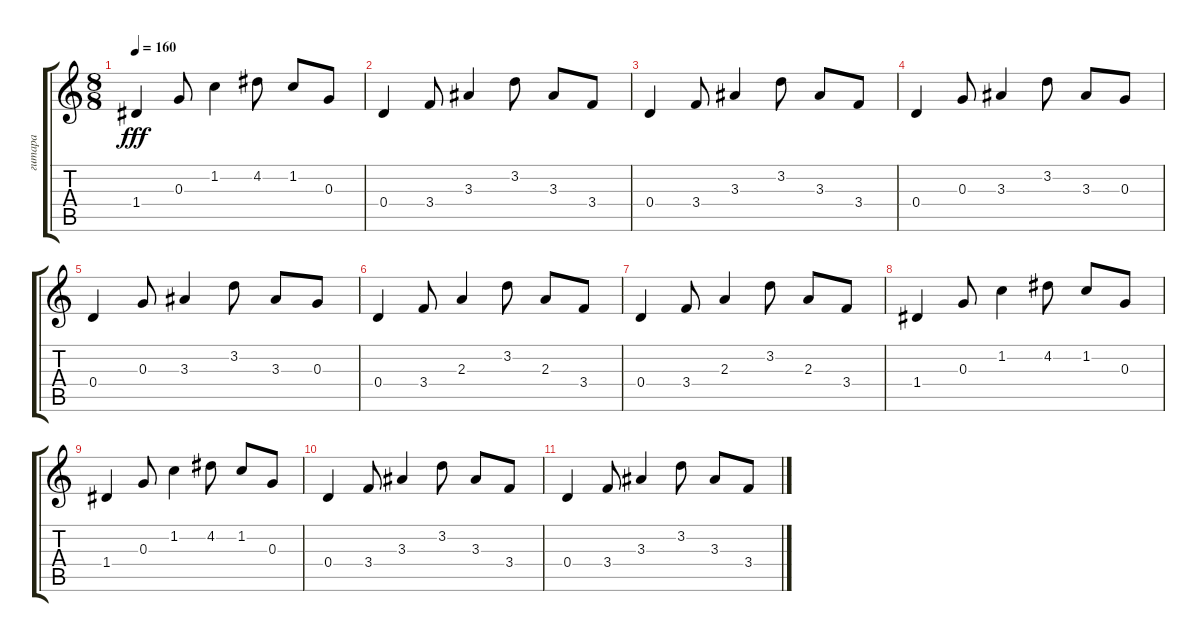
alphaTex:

\track ("гитара" "гитара") {instrument acousticguitarsteel}
\staff {score tabs}
\tuning (E4 B3 G3 D3 A2 E2) {hide}
\ts (8 8)
\tempo 160
\clef g2
\ks c
1.4.4{dy fff volume 16} 0.3.8{volume 16} 1.2.4 4.2.8{volume 15} 1.2.8{volume 15} 0.3.8{volume 15} |
0.4.4{volume 15} 3.4.8{volume 14} 3.3.4{volume 14} 3.2.8{volume 14} 3.3.8{volume 14} 3.4.8{volume 14} |
0.4.4 3.4.8{volume 13} 3.3.4{volume 13} 3.2.8{volume 13} 3.3.8{volume 12} 3.4.8{volume 12} |
0.4.4{volume 12} 0.3.8{volume 12} 3.3.4{volume 11} 3.2.8{volume 11} 3.3.8{volume 11} 0.3.8{volume 11} |
0.4.4{volume 10} 0.3.8{volume 10} 3.3.4 3.2.8{volume 10} 3.3.8{volume 10} 0.3.8{volume 10} |
0.4.4{volume 9} 3.4.8{volume 9} 2.3.4{volume 9} 3.2.8{volume 8} 2.3.8{volume 8} 3.4.8{volume 8} |
0.4.4{volume 8} 3.4.8{volume 7} 2.3.4{volume 7} 3.2.8{volume 7} 2.3.8{volume 6} 3.4.8{volume 6} |
1.4.4{volume 6} 0.3.8{volume 6} 1.2.4{volume 5} 4.2.8{volume 5} 1.2.8{volume 5} 0.3.8{volume 5} |
1.4.4{volume 4} 0.3.8{volume 4} 1.2.4{volume 4} 4.2.8{volume 3} 1.2.8{volume 2} 0.3.8 |
0.4.4{volume 2} 3.4.8{volume 2} 3.3.4{volume 2} 3.2.8{volume 2} 3.3.8{volume 1} 3.4.8{volume 1} |
0.4.4 3.4.8{volume 1} 3.3.4{volume 0} 3.2.8{volume 0} 3.3.8{volume 0} 3.4.8
